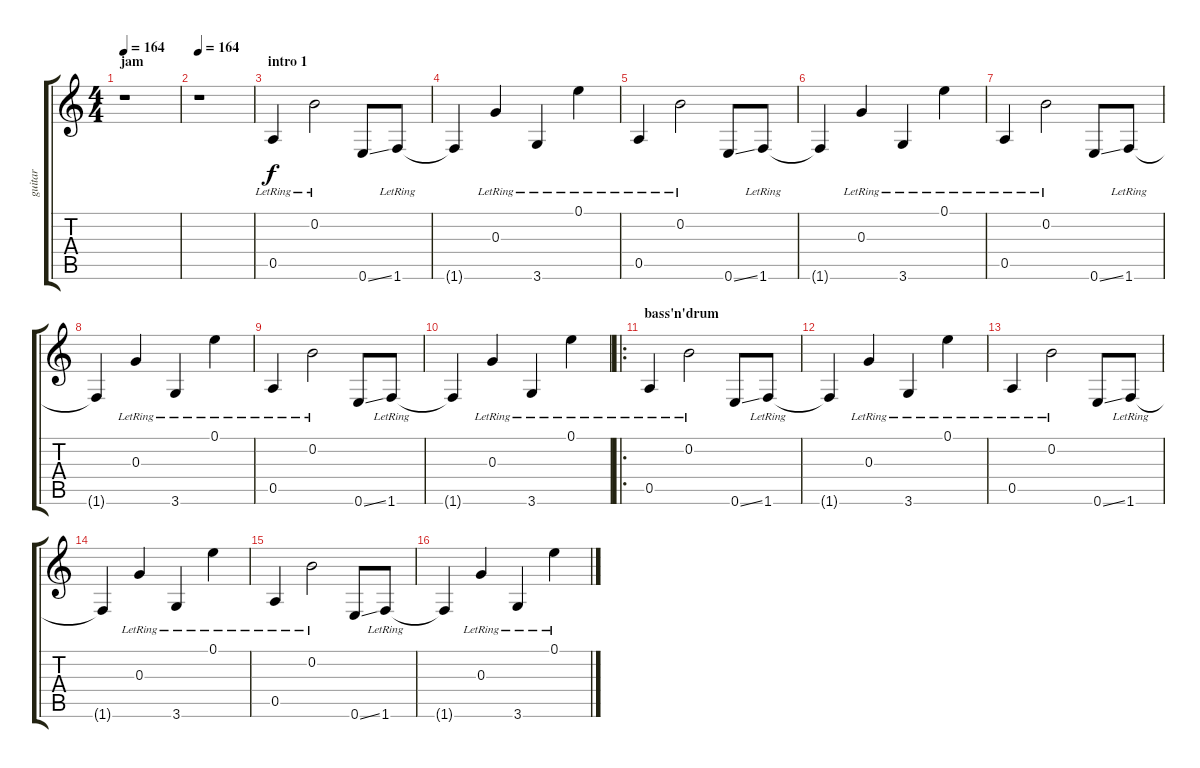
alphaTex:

\track ("guitar" "guitar") {instrument electricguitarclean}
\staff {score tabs}
\tuning (E4 B3 G3 D3 A2 E2) {hide}
\ts (4 4)
\section ("" "jam")
\tempo 164
\tempo 172
\tempo 164
\clef g2
\ks c
r.1{dy f instrument electricguitarclean} |
\tempo 164
r.1 |
\section ("" "intro 1")
0.5{lr}.4 0.2{lr}.2 0.6{ss}.8 1.6{lr}.8 |
1.6{t}.4 0.3{lr}.4 3.6{lr}.4 0.1{lr}.4 |
0.5{lr}.4 0.2{lr}.2 0.6{ss}.8 1.6{lr}.8 |
1.6{t}.4 0.3{lr}.4 3.6{lr}.4 0.1{lr}.4 |
0.5{lr}.4 0.2{lr}.2 0.6{ss}.8 1.6{lr}.8 |
1.6{t}.4 0.3{lr}.4 3.6{lr}.4 0.1{lr}.4 |
0.5{lr}.4 0.2{lr}.2 0.6{ss}.8 1.6{lr}.8 |
1.6{t}.4 0.3{lr}.4 3.6{lr}.4 0.1{lr}.4 |
\ro
\section ("" "bass'n'drum")
0.5{lr}.4 0.2{lr}.2 0.6{ss}.8 1.6{lr}.8 |
1.6{t}.4 0.3{lr}.4 3.6{lr}.4 0.1{lr}.4 |
0.5{lr}.4 0.2{lr}.2 0.6{ss}.8 1.6{lr}.8 |
1.6{t}.4 0.3{lr}.4 3.6{lr}.4 0.1{lr}.4 |
0.5{lr}.4 0.2{lr}.2 0.6{ss}.8 1.6{lr}.8 |
1.6{t}.4 0.3{lr}.4 3.6{lr}.4 0.1{lr}.4
